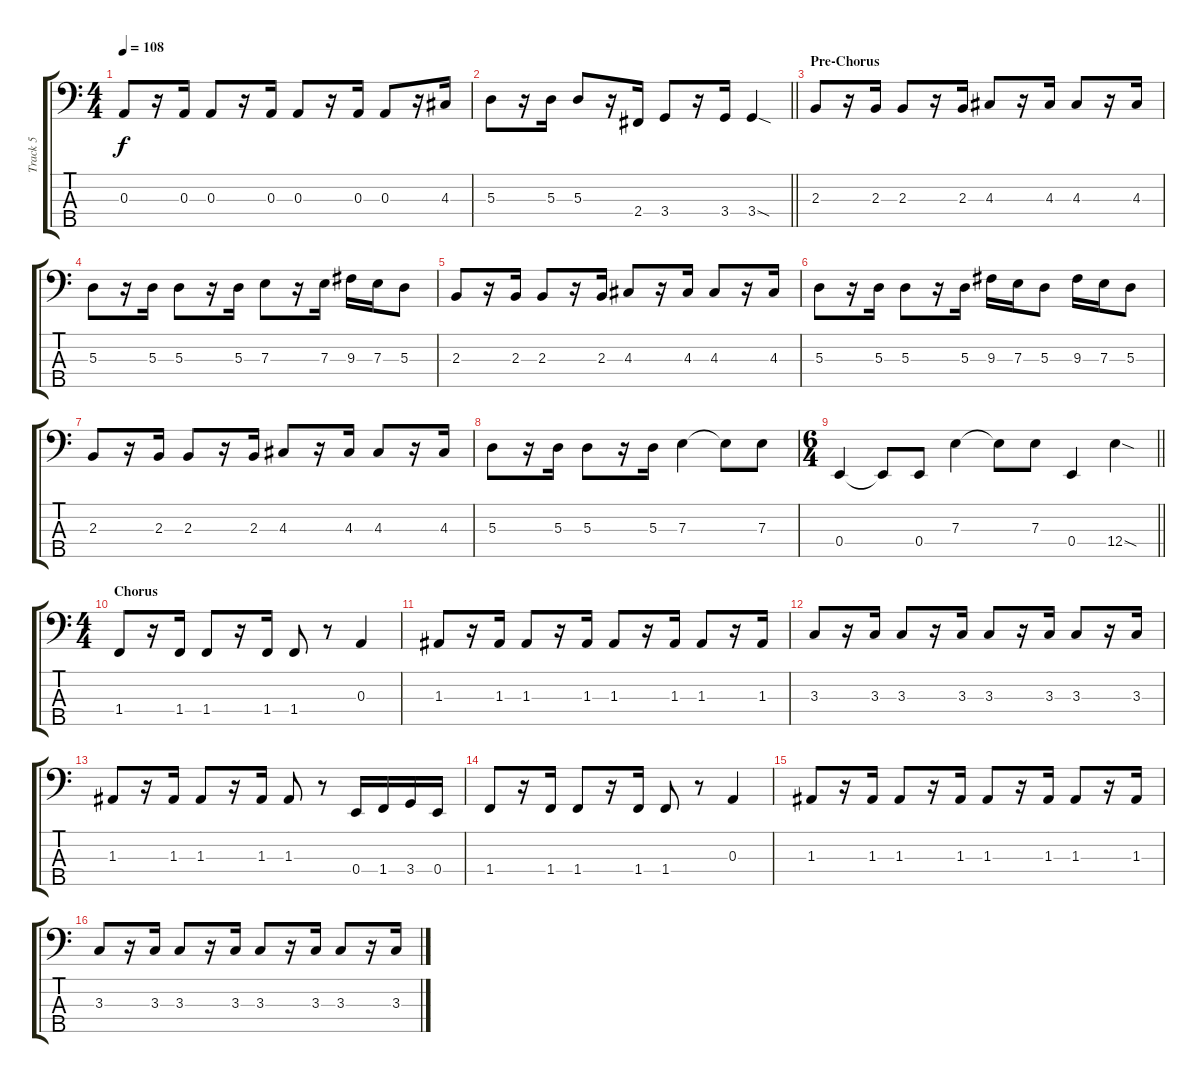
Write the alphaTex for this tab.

\track ("Track 5" "Track 5") {instrument electricbassfinger}
\staff {score tabs}
\tuning (G2 D2 A1 E1 B0) {hide}
\ts (4 4)
\tempo 108
\clef f4
\ks c
0.3.8{dy f} r.16 0.3.16 0.3.8 r.16 0.3.16 0.3.8 r.16 0.3.16 0.3.8 r.16 4.3.16 |
\barLineRight lightlight
5.3.8 r.16 5.3.16 5.3.8 r.16 2.4.16 3.4.8 r.16 3.4.16 3.4{sod}.4 |
\section ("" "Pre-Chorus")
2.3.8 r.16 2.3.16 2.3.8 r.16 2.3.16 4.3.8 r.16 4.3.16 4.3.8 r.16 4.3.16 |
5.3.8 r.16 5.3.16 5.3.8 r.16 5.3.16 7.3.8 r.16 7.3.16 9.3.16 7.3.16 5.3.8 |
2.3.8 r.16 2.3.16 2.3.8 r.16 2.3.16 4.3.8 r.16 4.3.16 4.3.8 r.16 4.3.16 |
5.3.8 r.16 5.3.16 5.3.8 r.16 5.3.16 9.3.16 7.3.16 5.3.8 9.3.16 7.3.16 5.3.8 |
2.3.8 r.16 2.3.16 2.3.8 r.16 2.3.16 4.3.8 r.16 4.3.16 4.3.8 r.16 4.3.16 |
5.3.8 r.16 5.3.16 5.3.8 r.16 5.3.16 7.3.4 7.3{t}.8 7.3.8 |
\ts (6 4)
\barLineRight lightlight
0.4.4 0.4{t}.8 0.4.8 7.3.4 7.3{t}.8 7.3.8 0.4.4 12.4{sod}.4 |
\ts (4 4)
\section ("" "Chorus")
1.4.8 r.16 1.4.16 1.4.8 r.16 1.4.16 1.4.8 r.8 0.3.4 |
1.3.8 r.16 1.3.16 1.3.8 r.16 1.3.16 1.3.8 r.16 1.3.16 1.3.8 r.16 1.3.16 |
3.3.8 r.16 3.3.16 3.3.8 r.16 3.3.16 3.3.8 r.16 3.3.16 3.3.8 r.16 3.3.16 |
1.3.8 r.16 1.3.16 1.3.8 r.16 1.3.16 1.3.8 r.8 0.4.16 1.4.16 3.4.16 0.4.16 |
1.4.8 r.16 1.4.16 1.4.8 r.16 1.4.16 1.4.8 r.8 0.3.4 |
1.3.8 r.16 1.3.16 1.3.8 r.16 1.3.16 1.3.8 r.16 1.3.16 1.3.8 r.16 1.3.16 |
3.3.8 r.16 3.3.16 3.3.8 r.16 3.3.16 3.3.8 r.16 3.3.16 3.3.8 r.16 3.3{sl}.16
